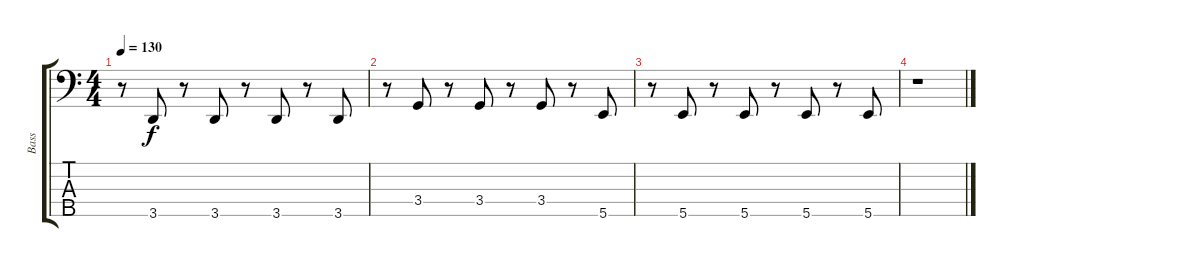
\track ("Bass" "Bass") {instrument electricbassfinger}
\staff {score tabs}
\tuning (G2 D2 A1 E1 B0) {hide}
\ts (4 4)
\tempo 130
\clef f4
\ks aminor
r.8{dy f} 3.5.8 r.8 3.5.8 r.8 3.5.8 r.8 3.5.8 |
r.8 3.4.8 r.8 3.4.8 r.8 3.4.8 r.8 5.5.8 |
r.8 5.5.8 r.8 5.5.8 r.8 5.5.8 r.8 5.5.8 |
r.1
